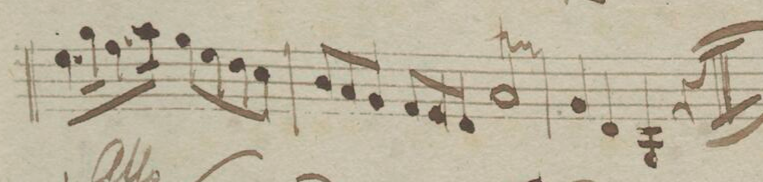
**kern	**dynam
*I"Violin 2do	*
*clefG2	*
*k[f#]	*
*met(c)	*
*M4/4	*
8.ee\L	.
16gg\K	.
8.ff#\	.
16aa\Jk	.
8gg\L	.
8ee\	.
8dd\	.
8cc\J	.
=161	=161
12b/L	.
12a/	.
12g/J	.
12f#/L	.
12e/	.
12d/J	.
2aT/	.
=162	=162
4g/	.
4d/	.
4G/	.
4r	.
==	==
*-	*-
